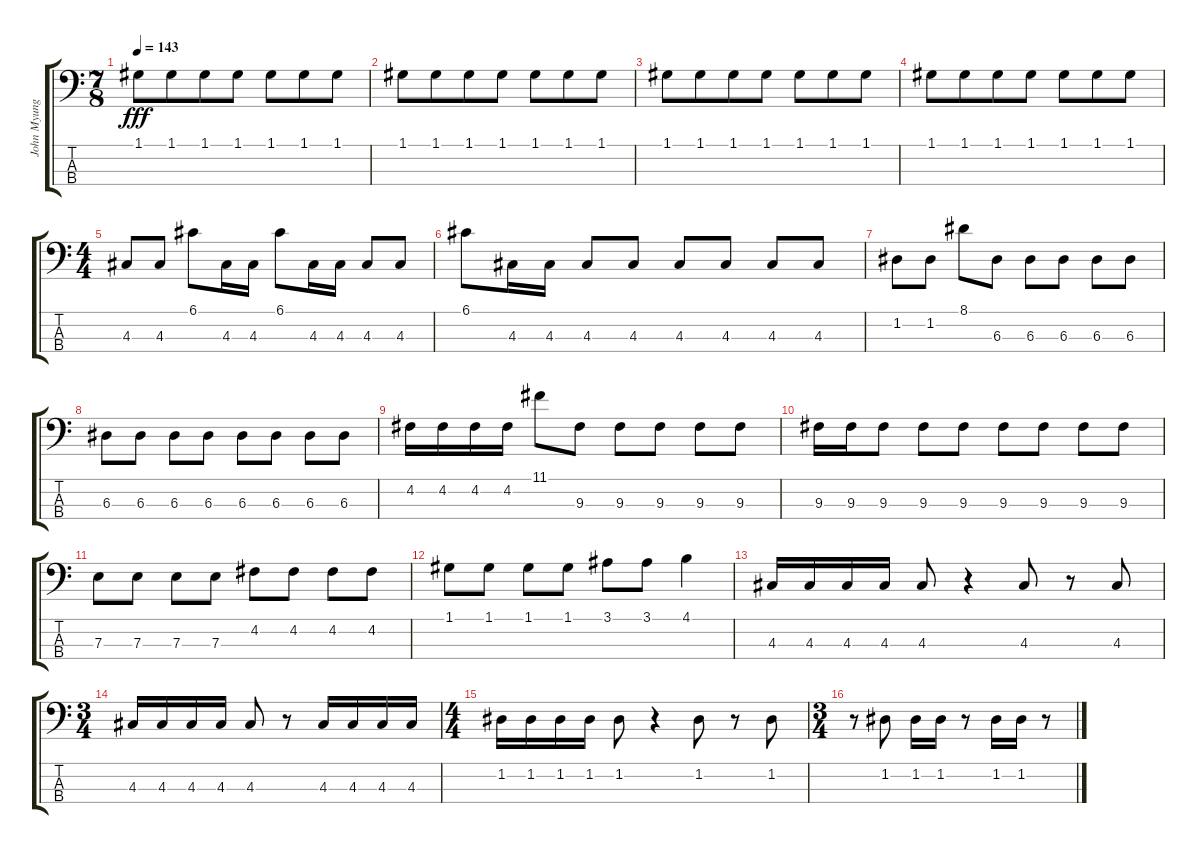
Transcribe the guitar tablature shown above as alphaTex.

\track ("John Myung (Bass)" "John Myung") {instrument electricbassfinger}
\staff {score tabs}
\tuning (G2 D2 A1 E1) {hide}
\ts (7 8)
\tempo 143
\clef f4
\ks c
1.1.8{dy fff} 1.1.8 1.1.8 1.1.8 1.1.8 1.1.8 1.1.8 |
1.1.8 1.1.8 1.1.8 1.1.8 1.1.8 1.1.8 1.1.8 |
1.1.8 1.1.8 1.1.8 1.1.8 1.1.8 1.1.8 1.1.8 |
1.1.8 1.1.8 1.1.8 1.1.8 1.1.8 1.1.8 1.1.8 |
\ts (4 4)
4.3.8 4.3.8 6.1.8 4.3.16 4.3.16 6.1.8 4.3.16 4.3.16 4.3.8 4.3.8 |
6.1.8 4.3.16 4.3.16 4.3.8 4.3.8 4.3.8 4.3.8 4.3.8 4.3.8 |
1.2.8 1.2.8 8.1.8 6.3.8 6.3.8 6.3.8 6.3.8 6.3.8 |
6.3.8 6.3.8 6.3.8 6.3.8 6.3.8 6.3.8 6.3.8 6.3.8 |
4.2.16 4.2.16 4.2.16 4.2.16 11.1.8 9.3.8 9.3.8 9.3.8 9.3.8 9.3.8 |
9.3.16 9.3.16 9.3.8 9.3.8 9.3.8 9.3.8 9.3.8 9.3.8 9.3.8 |
7.3.8 7.3.8 7.3.8 7.3.8 4.2.8 4.2.8 4.2.8 4.2.8 |
1.1.8 1.1.8 1.1.8 1.1.8 3.1.8 3.1.8 4.1.4 |
4.3.16 4.3.16 4.3.16 4.3.16 4.3.8 r.4 4.3.8 r.8 4.3.8 |
\ts (3 4)
4.3.16 4.3.16 4.3.16 4.3.16 4.3.8 r.8 4.3.16 4.3.16 4.3.16 4.3.16 |
\ts (4 4)
1.2.16 1.2.16 1.2.16 1.2.16 1.2.8 r.4 1.2.8 r.8 1.2.8 |
\ts (3 4)
r.8 1.2.8 1.2.16 1.2.16 r.8 1.2.16 1.2.16 r.8
